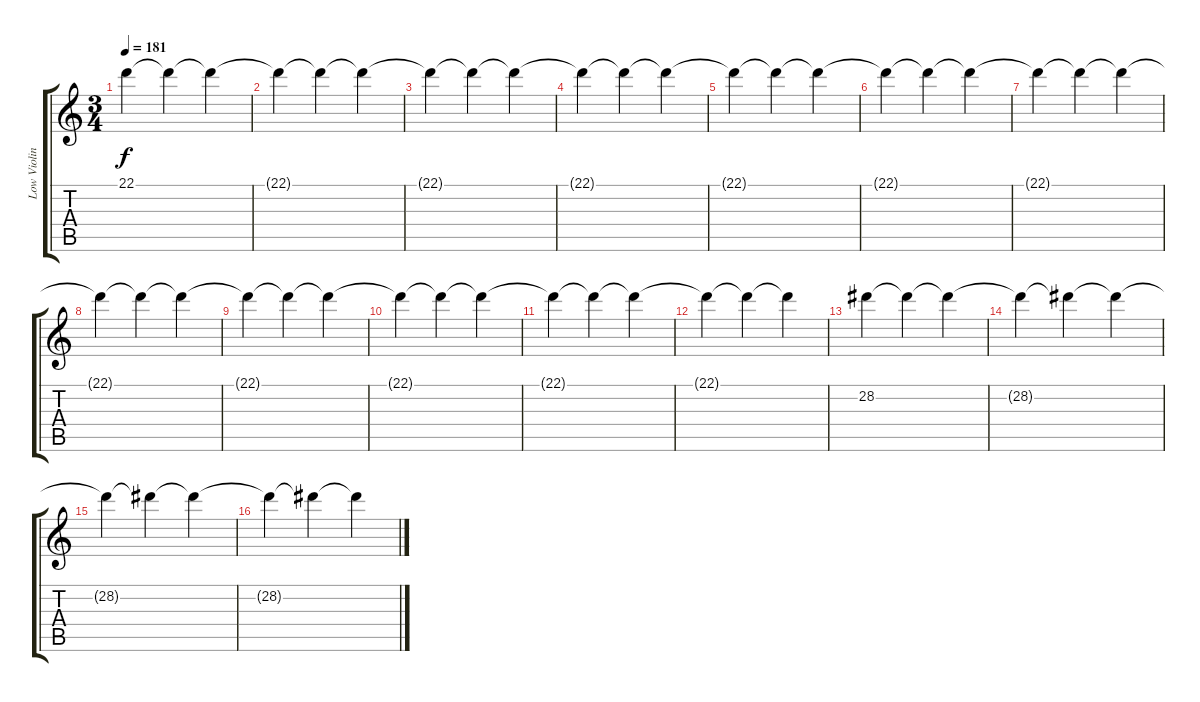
\track ("Low Violin" "Low Violin") {instrument stringensemble2}
\staff {score tabs}
\tuning (E4 B3 G3 D3 A2 E2) {hide}
\ts (3 4)
\tempo 181
\clef g2
\ks c
22.1.4{dy f} 22.1{t}.4 22.1{t}.4 |
22.1{t}.4 22.1{t}.4 22.1{t}.4 |
22.1{t}.4 22.1{t}.4 22.1{t}.4 |
22.1{t}.4 22.1{t}.4 22.1{t}.4 |
22.1{t}.4 22.1{t}.4 22.1{t}.4 |
22.1{t}.4 22.1{t}.4 22.1{t}.4 |
22.1{t}.4 22.1{t}.4 22.1{t}.4 |
22.1{t}.4 22.1{t}.4 22.1{t}.4 |
22.1{t}.4 22.1{t}.4 22.1{t}.4 |
22.1{t}.4 22.1{t}.4 22.1{t}.4 |
22.1{t}.4 22.1{t}.4 22.1{t}.4 |
22.1{t}.4 22.1{t}.4 22.1{t}.4 |
28.2.4 28.2{t}.4 28.2{t}.4 |
28.2{t}.4 28.2{t}.4 28.2{t}.4 |
28.2{t}.4 28.2{t}.4 28.2{t}.4 |
28.2{t}.4 28.2{t}.4 28.2{t}.4
